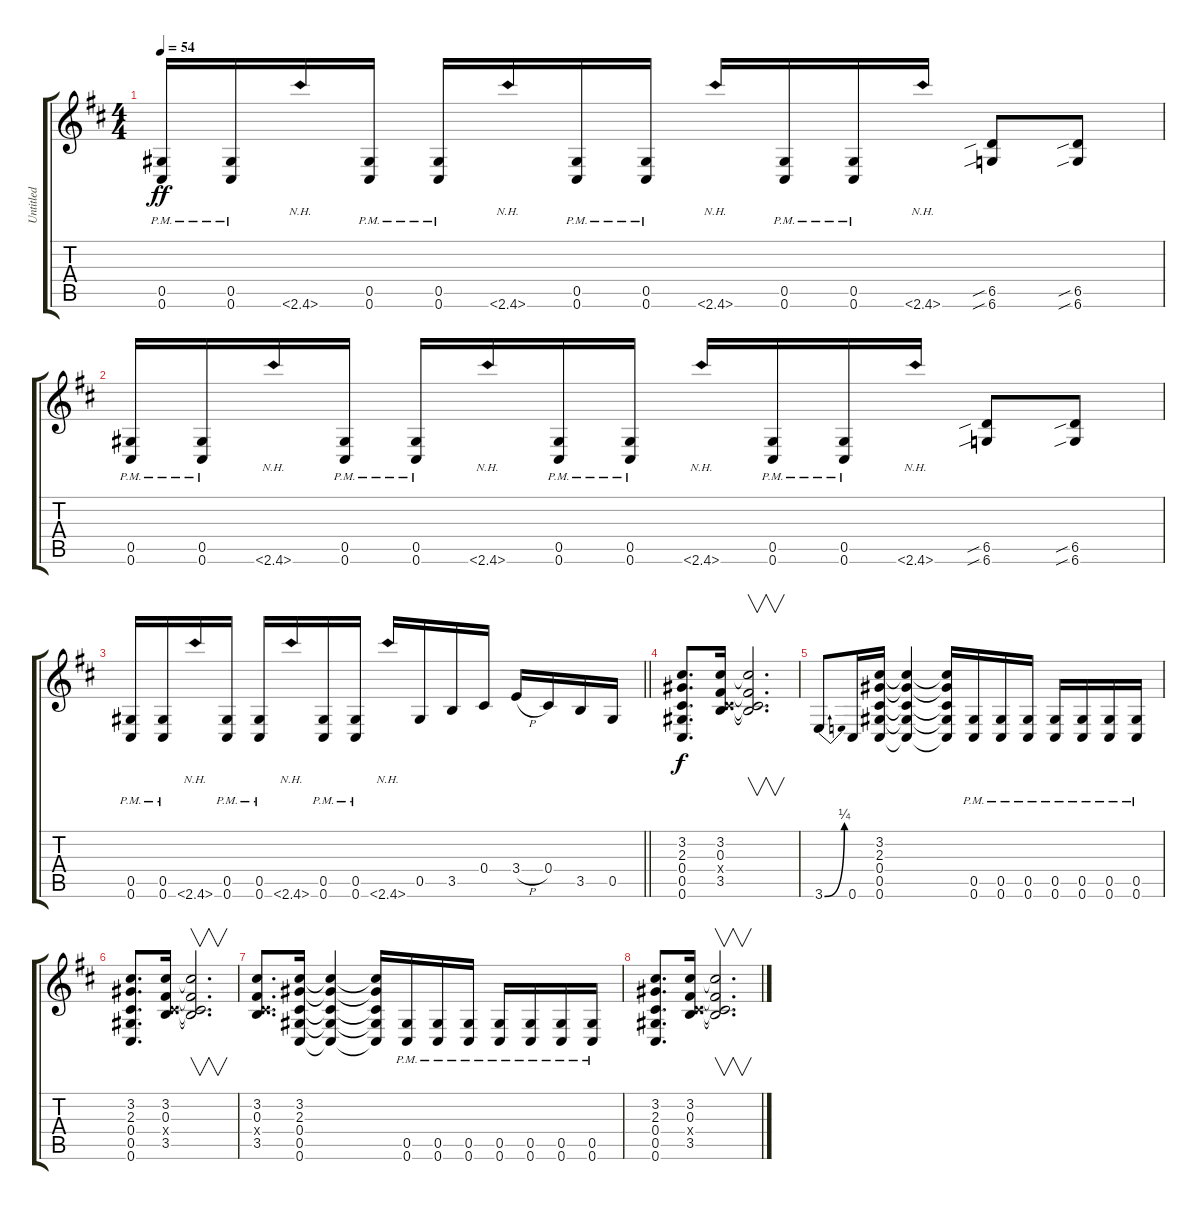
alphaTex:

\track ("Untitled" "Untitled") {instrument distortionguitar}
\staff {score tabs}
\tuning (Eb4 Bb3 Gb3 Db3 Ab2 Db2) {hide}
\ts (4 4)
\tempo 54
\clef g2
\ks d
(0.5{pm} 0.6{pm}).16{dy ff} (0.5{pm} 0.6{pm}).16 2.6{nh}.16 (0.5{pm} 0.6{pm}).16 (0.5{pm} 0.6{pm}).16 2.6{nh}.16 (0.5{pm} 0.6{pm}).16 (0.5{pm} 0.6{pm}).16 2.6{nh}.16 (0.5{pm} 0.6{pm}).16 (0.5{pm} 0.6{pm}).16 2.6{nh}.16 (6.5{sib} 6.6{sib}).8 (6.5{sib} 6.6{sib}).8 |
(0.5{pm} 0.6{pm}).16 (0.5{pm} 0.6{pm}).16 2.6{nh}.16 (0.5{pm} 0.6{pm}).16 (0.5{pm} 0.6{pm}).16 2.6{nh}.16 (0.5{pm} 0.6{pm}).16 (0.5{pm} 0.6{pm}).16 2.6{nh}.16 (0.5{pm} 0.6{pm}).16 (0.5{pm} 0.6{pm}).16 2.6{nh}.16 (6.5{sib} 6.6{sib}).8 (6.5{sib} 6.6{sib}).8 |
\barLineRight lightlight
(0.5{pm} 0.6{pm}).16 (0.5{pm} 0.6{pm}).16 2.6{nh}.16 (0.5{pm} 0.6{pm}).16 (0.5{pm} 0.6{pm}).16 2.6{nh}.16 (0.5{pm} 0.6{pm}).16 (0.5{pm} 0.6{pm}).16 2.6{nh}.16 0.5.16 3.5.16 0.4.16 3.4{h}.16 0.4.16 3.5.16 0.5.16 |
(3.2 2.3 0.4 0.5 0.6).8{d dy f} (3.2 0.3 0.4{x} 3.5).16 (3.2{t} 0.3{t} 0.4{t} 3.5{t}).2{v d} |
3.6{be (bend 0 0 60 1)}.8 0.6.16 (3.2 2.3 0.4 0.5 0.6).16 (3.2{t} 2.3{t} 0.4{t} 0.5{t} 0.6{t}).4 (3.2{t} 2.3{t} 0.4{t} 0.5{t} 0.6{t}).16 (0.5{pm} 0.6{pm}).16 (0.5{pm} 0.6{pm}).16 (0.5{pm} 0.6{pm}).16 (0.5{pm} 0.6{pm}).16 (0.5{pm} 0.6{pm}).16 (0.5{pm} 0.6{pm}).16 (0.5{pm} 0.6{pm}).16 |
(3.2 2.3 0.4 0.5 0.6).8{d} (3.2 0.3 0.4{x} 3.5).16 (3.2{t} 0.3{t} 0.4{t} 3.5{t}).2{v d} |
(3.2 0.3 0.4{x} 3.5).8{d} (3.2 2.3 0.4 0.5 0.6).16 (3.2{t} 2.3{t} 0.4{t} 0.5{t} 0.6{t}).4 (3.2{t} 2.3{t} 0.4{t} 0.5{t} 0.6{t}).16 (0.5{pm} 0.6{pm}).16 (0.5{pm} 0.6{pm}).16 (0.5{pm} 0.6{pm}).16 (0.5{pm} 0.6{pm}).16 (0.5{pm} 0.6{pm}).16 (0.5{pm} 0.6{pm}).16 (0.5{pm} 0.6{pm}).16 |
(3.2 2.3 0.4 0.5 0.6).8{d} (3.2 0.3 0.4{x} 3.5).16 (3.2{t} 0.3{t} 0.4{t} 3.5{t}).2{v d}
